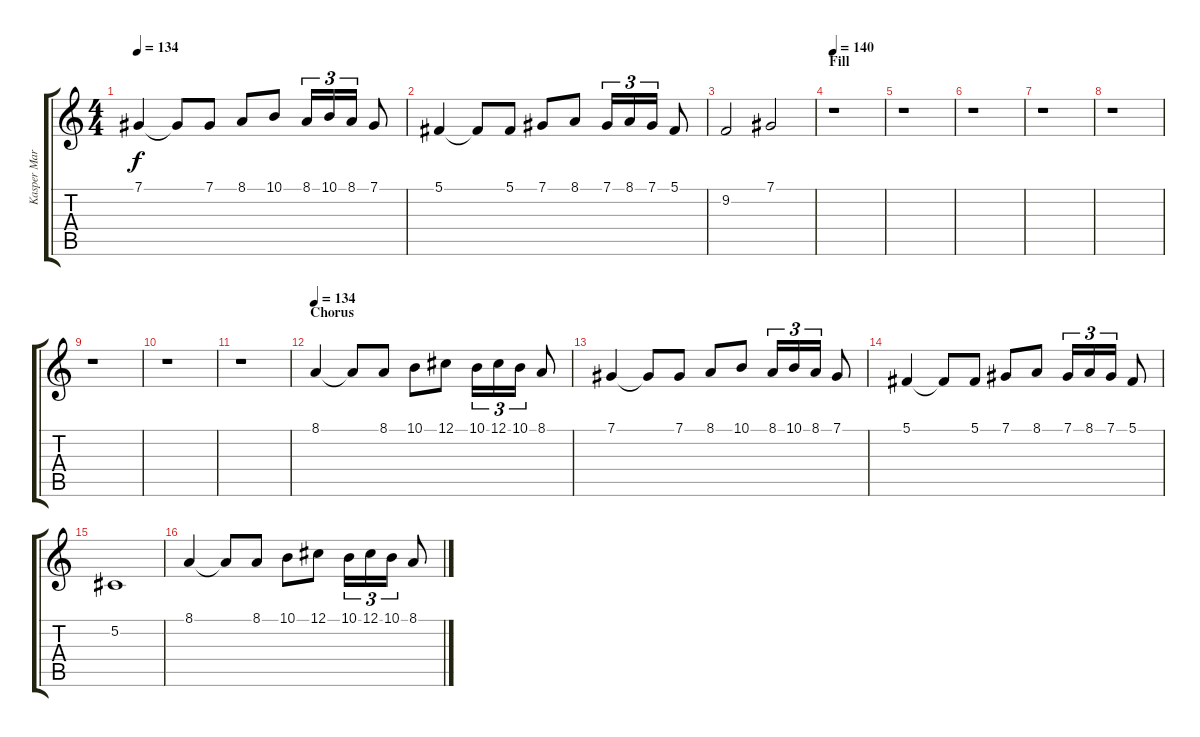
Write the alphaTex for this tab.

\track ("Kasper Martenson" "Kasper Mar") {instrument drawbarorgan}
\staff {score tabs}
\tuning (Db4 Ab3 E3 B2 Gb2 Db2) {hide}
\ts (4 4)
\tempo 134
\clef g2
\ks c
7.1.4{dy f} 7.1{t}.8 7.1.8 8.1.8 10.1.8 8.1.16{tu (3 2)} 10.1.16{tu (3 2)} 8.1.16{tu (3 2)} 7.1.8 |
5.1.4 5.1{t}.8 5.1.8 7.1.8 8.1.8 7.1.16{tu (3 2)} 8.1.16{tu (3 2)} 7.1.16{tu (3 2)} 5.1.8 |
9.2.2 7.1.2 |
\section ("" "Fill")
\tempo 140
r.1 |
r.1 |
r.1 |
r.1 |
r.1 |
r.1 |
r.1 |
r.1 |
\section ("" "Chorus")
\tempo 134
8.1.4 8.1{t}.8 8.1.8 10.1.8 12.1.8 10.1.16{tu (3 2)} 12.1.16{tu (3 2)} 10.1.16{tu (3 2)} 8.1.8 |
7.1.4 7.1{t}.8 7.1.8 8.1.8 10.1.8 8.1.16{tu (3 2)} 10.1.16{tu (3 2)} 8.1.16{tu (3 2)} 7.1.8 |
5.1.4 5.1{t}.8 5.1.8 7.1.8 8.1.8 7.1.16{tu (3 2)} 8.1.16{tu (3 2)} 7.1.16{tu (3 2)} 5.1.8 |
5.2.1 |
8.1.4 8.1{t}.8 8.1.8 10.1.8 12.1.8 10.1.16{tu (3 2)} 12.1.16{tu (3 2)} 10.1.16{tu (3 2)} 8.1.8
